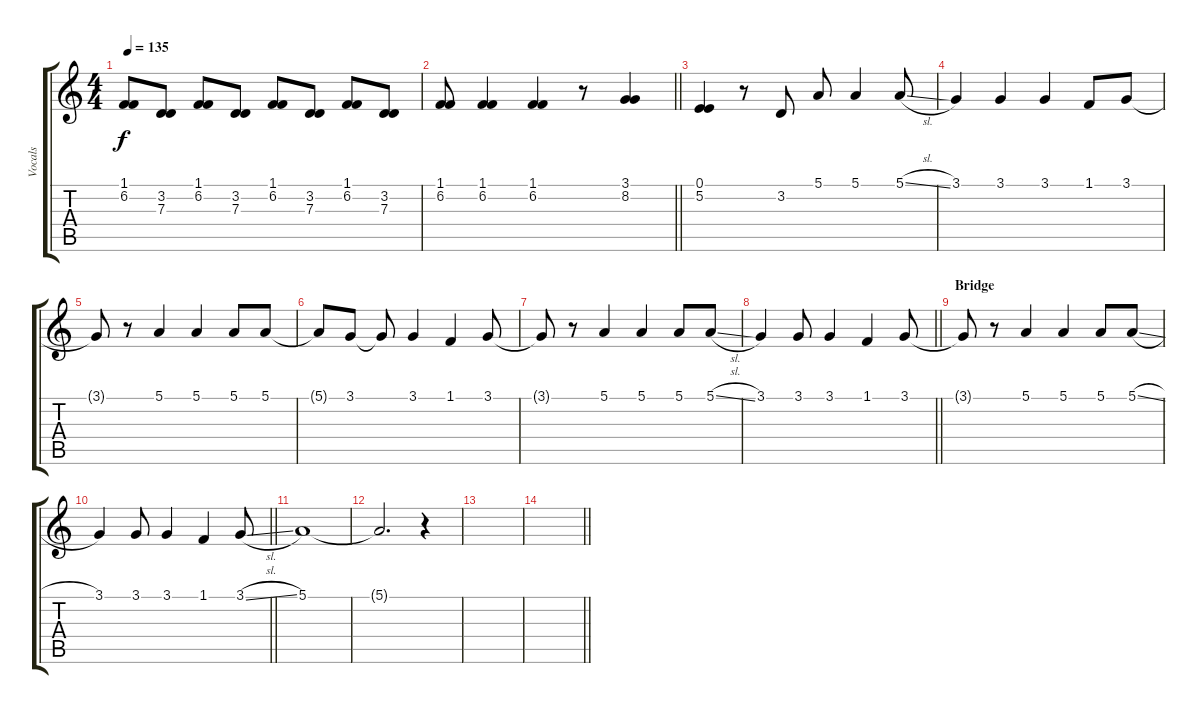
\track ("Vocals" "Vocals") {instrument flute}
\staff {score tabs}
\tuning (E4 B3 G3 D3 A2 E2) {hide}
\ts (4 4)
\tempo 135
\clef g2
\ks c
(1.1{t} 6.2{t}).8{dy f} (3.2 7.3).8 (1.1 6.2).8 (3.2 7.3).8 (1.1 6.2).8 (3.2 7.3).8 (1.1 6.2).8 (3.2 7.3).8 |
\barLineRight lightlight
(1.1 6.2).8 (1.1 6.2).4 (1.1 6.2).4 r.8 (3.1 8.2).4 |
\section ("" "")
(0.1 5.2).4 r.8 3.2.8 5.1.8 5.1.4 5.1{sl}.8 |
3.1.4 3.1.4 3.1.4 1.1.8 3.1.8 |
3.1{t}.8 r.8 5.1.4 5.1.4 5.1.8 5.1.8 |
5.1{t}.8 3.1.8 3.1{t}.8 3.1.4 1.1.4 3.1.8 |
3.1{t}.8 r.8 5.1.4 5.1.4 5.1.8 5.1{sl}.8 |
\barLineRight lightlight
3.1.4 3.1.8 3.1.4 1.1.4 3.1.8 |
\section ("" "Bridge")
3.1{t}.8 r.8 5.1.4 5.1.4 5.1.8 5.1{sl}.8 |
\barLineRight lightlight
3.1.4 3.1.8 3.1.4 1.1.4 3.1{sl}.8 |
5.1.1 |
5.1{t}.2{d} r.4 |
|
\barLineRight lightlight
